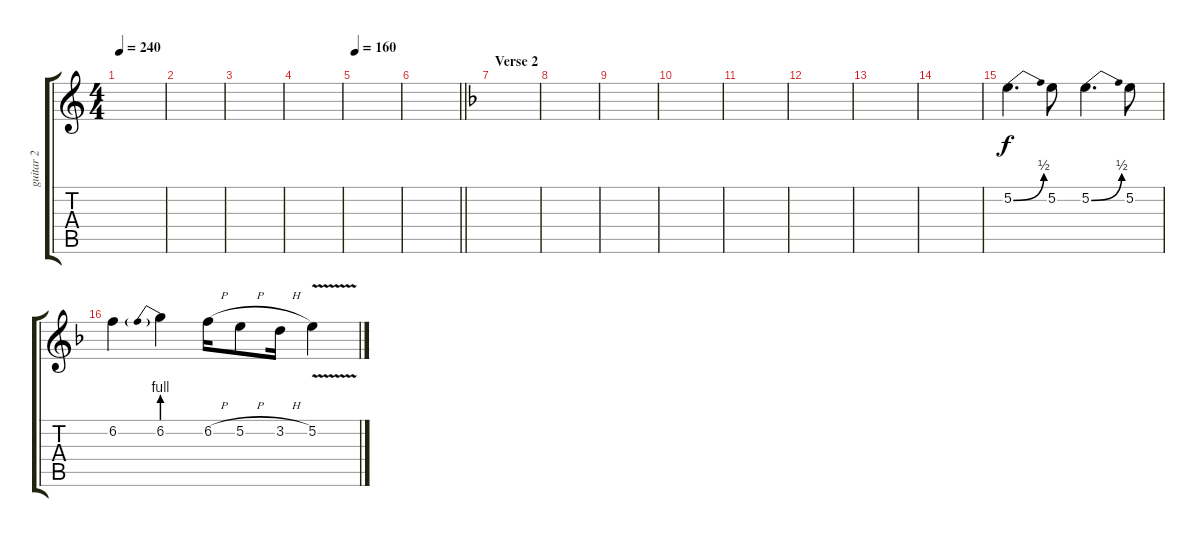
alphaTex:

\track ("guitar 2" "guitar 2") {instrument overdrivenguitar}
\staff {score tabs}
\tuning (E4 B3 G3 D3 A2 E2) {hide}
\ts (4 4)
\tempo 240
\clef g2
\ks c
|
|
|
|
\tempo 160
|
\barLineRight lightlight
|
\section ("" "Verse 2")
\ks dminor
|
|
|
|
|
|
|
|
5.2{be (bend 0 0 60 2)}.4{d} 5.2.8 5.2{be (bend 0 0 60 2)}.4{d} 5.2.8 |
6.2.4 6.2{be (prebend 0 4 60 4)}.4 6.2{h}.16 5.2{h}.8 3.2{h}.16 5.2{v}.4
